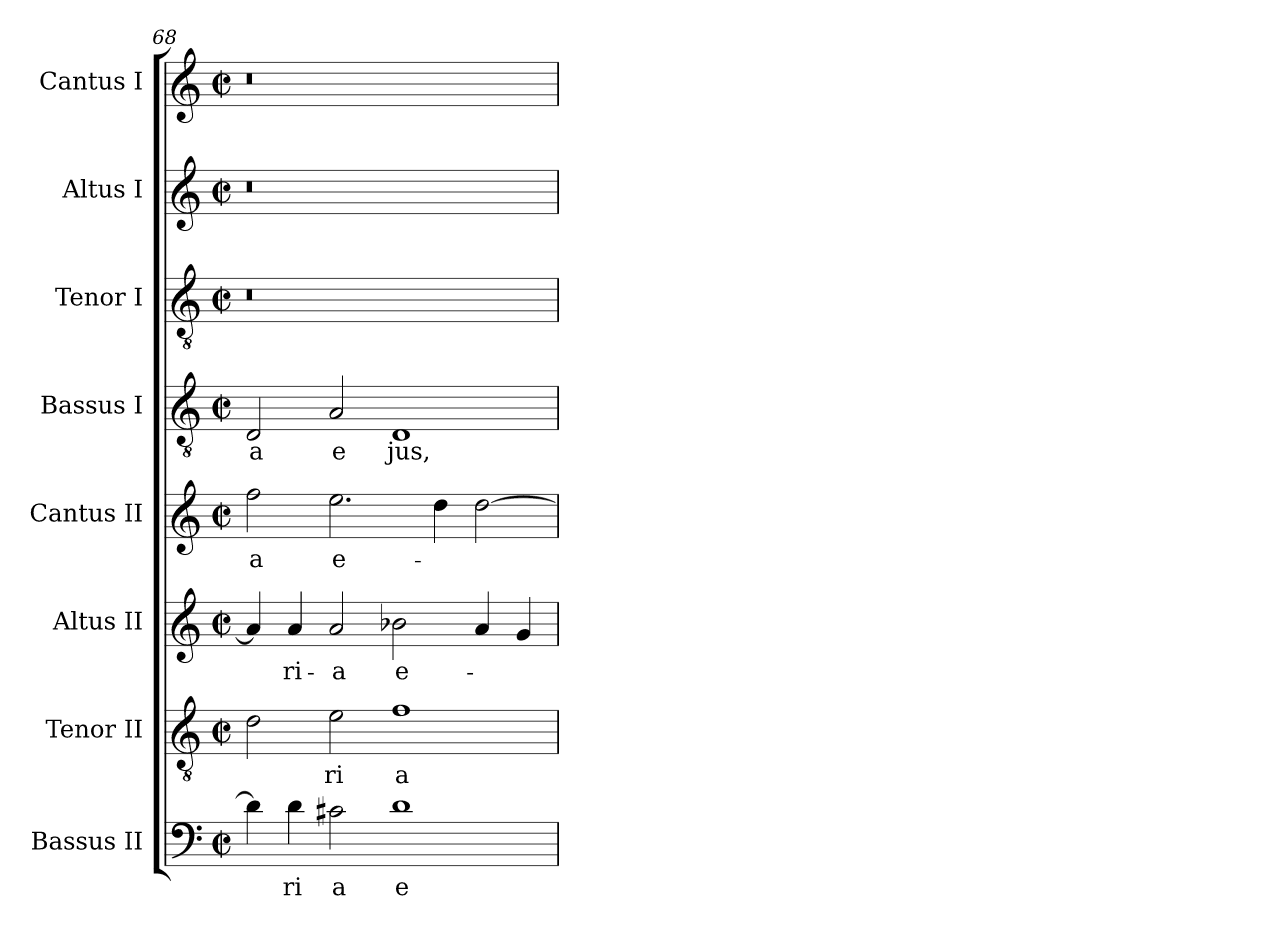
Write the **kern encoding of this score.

**kern	**text	**kern	**text	**kern	**text	**kern	**text	**kern	**text	**kern	**kern	**kern
*part8	*part8	*part7	*part7	*part6	*part6	*part5	*part5	*part4	*part4	*part3	*part2	*part1
*staff8	*staff8	*staff7	*staff7	*staff6	*staff6	*staff5	*staff5	*staff4	*staff4	*staff3	*staff2	*staff1
*I"Bassus II	*	*I"Tenor II	*	*I"Altus II	*	*I"Cantus II	*	*I"Bassus I	*	*I"Tenor I	*I"Altus I	*I"Cantus I
*clefF4	*	*clefGv2	*	*clefG2	*	*clefG2	*	*clefGv2	*	*clefGv2	*clefG2	*clefG2
*	*	*	*	*k[]	*	*	*	*k[]	*	*	*k[]	*
*	*	*	*	*C:	*	*	*	*C:	*	*	*C:	*
*M2/2	*	*M2/2	*	*M2/2	*	*M2/2	*	*M2/2	*	*M2/2	*M2/2	*M2/2
*met(c|)	*	*met(c|)	*	*met(c|)	*	*met(c|)	*	*met(c|)	*	*met(c|)	*met(c|)	*met(c|)
=68	=68	=68	=68	=68	=68	=68	=68	=68	=68	=68	=68	=68
!	!	!	!	!	!	!	!LO:LY:b:cj	!	!LO:LY:b:cj	!	!	!
4d\]	.	2d\	.	4a/]	.	2ff\	-a	2D/	a	0r	0r	0r
!	!LO:LY:b:cj	!	!	!	!LO:LY:b:cj	!	!	!	!	!	!	!
4d\	ri	.	.	4a/	-ri-	.	.	.	.	.	.	.
!	!LO:LY:b:cj	!	!LO:LY:b:cj	!	!LO:LY:b:cj	!	!LO:LY:b:cj	!	!LO:LY:b:cj	!	!	!
2c#X\	a	2e\	ri	2a/	-a	2.ee\	e-	2A/	e	.	.	.
!	!LO:LY:b:cj	!	!LO:LY:b:cj	!	!LO:LY:b:cj	!	!	!	!LO:LY:b:cj	!	!	!
1d	e	1f	a	2b-X\	e-	.	.	1D	jus,	.	.	.
.	.	.	.	.	.	4dd\	.	.	.	.	.	.
.	.	.	.	4a/	.	[>2dd\	.	.	.	.	.	.
.	.	.	.	4g/	.	.	.	.	.	.	.	.
=	=	=	=	=	=	=	=	=	=	=	=	=
*-	*-	*-	*-	*-	*-	*-	*-	*-	*-	*-	*-	*-
